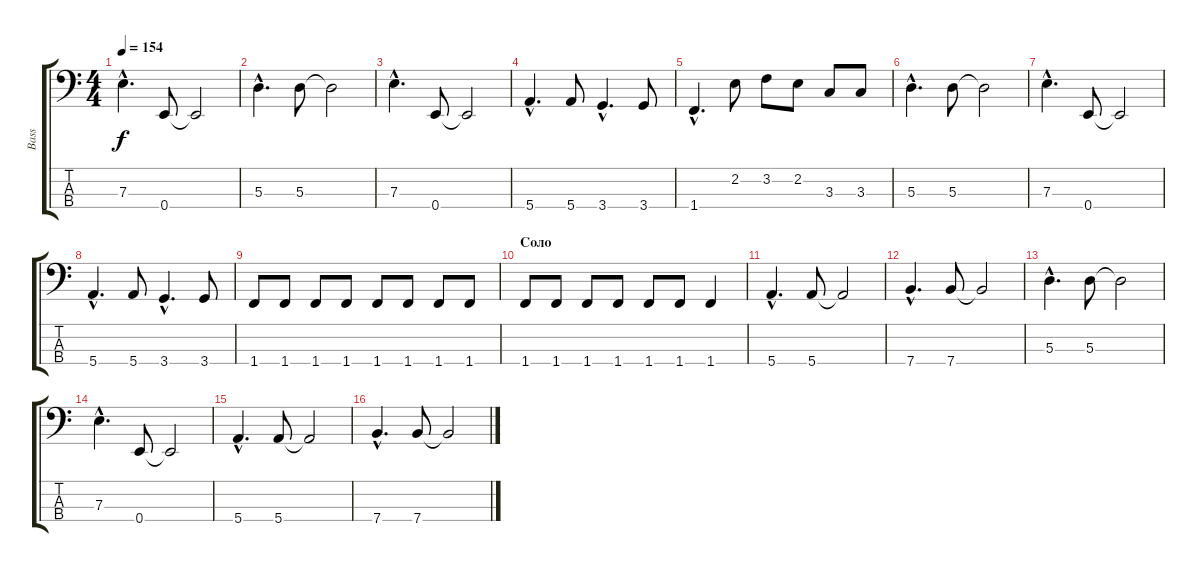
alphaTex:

\track ("Bass" "Bass") {instrument electricbassfinger}
\staff {score tabs}
\tuning (G2 D2 A1 E1) {hide}
\ts (4 4)
\tempo 154
\clef f4
\ks c
7.3{hac}.4{d dy f} 0.4.8 0.4{t}.2 |
5.3{hac}.4{d} 5.3.8 5.3{t}.2 |
7.3{hac}.4{d} 0.4.8 0.4{t}.2 |
5.4{hac}.4{d} 5.4.8 3.4{hac}.4{d} 3.4.8 |
1.4{hac}.4{d} 2.2.8 3.2.8 2.2.8 3.3.8 3.3.8 |
5.3{hac}.4{d} 5.3.8 5.3{t}.2 |
7.3{hac}.4{d} 0.4.8 0.4{t}.2 |
5.4{hac}.4{d} 5.4.8 3.4{hac}.4{d} 3.4.8 |
1.4.8 1.4.8 1.4.8 1.4.8 1.4.8 1.4.8 1.4.8 1.4.8 |
\section ("" "Соло")
1.4.8 1.4.8 1.4.8 1.4.8 1.4.8 1.4.8 1.4.4 |
5.4{hac}.4{d} 5.4.8 5.4{t}.2 |
7.4{hac}.4{d} 7.4.8 7.4{t}.2 |
5.3{hac}.4{d} 5.3.8 5.3{t}.2 |
7.3{hac}.4{d} 0.4.8 0.4{t}.2 |
5.4{hac}.4{d} 5.4.8 5.4{t}.2 |
7.4{hac}.4{d} 7.4.8 7.4{t}.2
